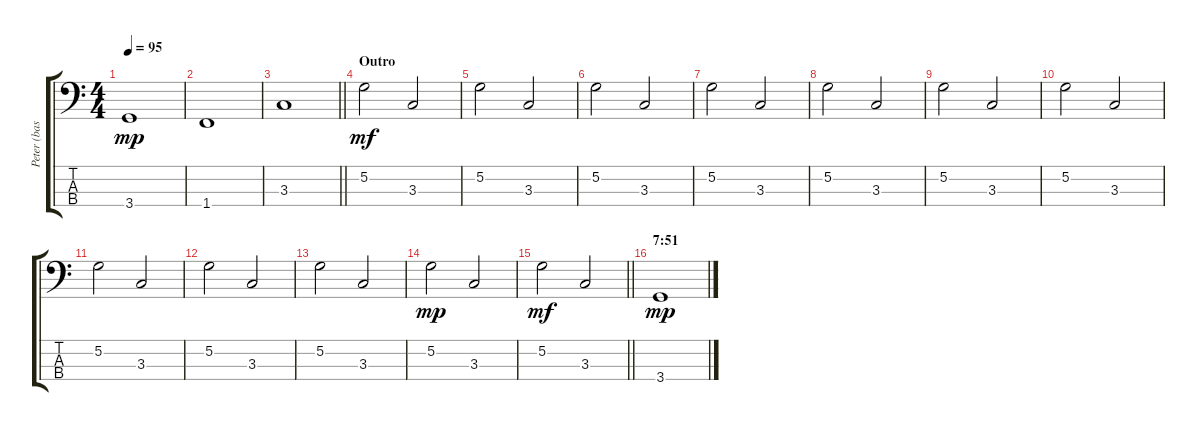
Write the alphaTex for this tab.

\track ("Peter (bass)" "Peter (bas") {instrument electricbassfinger}
\staff {score tabs}
\tuning (G2 D2 A1 E1) {hide}
\ts (4 4)
\tempo 95
\clef f4
\ks c
3.4.1{dy mp} |
1.4.1 |
\barLineRight lightlight
3.3.1 |
\section ("" "Outro")
5.2.2{dy mf} 3.3.2 |
5.2.2 3.3.2 |
5.2.2 3.3.2 |
5.2.2 3.3.2 |
5.2.2 3.3.2 |
5.2.2 3.3.2 |
5.2.2 3.3.2 |
5.2.2 3.3.2 |
5.2.2 3.3.2 |
5.2.2 3.3.2 |
5.2.2{dy mp} 3.3.2 |
\barLineRight lightlight
5.2.2{dy mf} 3.3.2 |
\section ("" "7:51")
3.4.1{dy mp}
